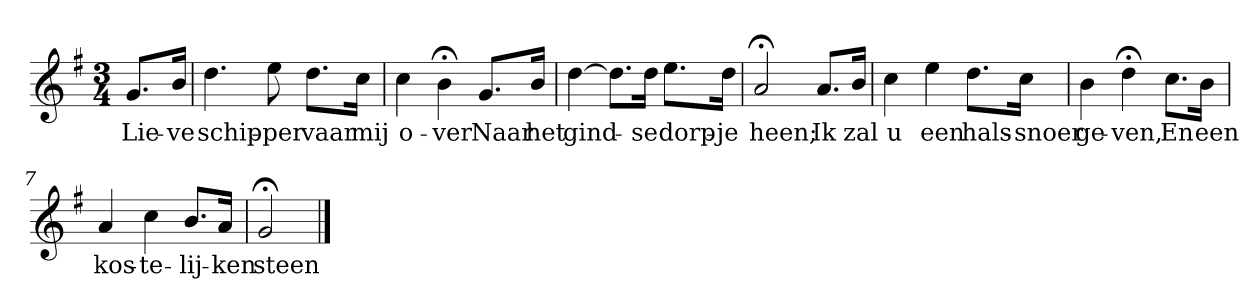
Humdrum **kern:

**kern	**text
*part1	*part1
*staff1	*staff1
*k[f#]	*
*G:	*
*M3/4	*
*MM120	*
=	=
8.gL	Lie-
16bJk	-ve
=1	=1
4.dd	schip-
8ee	-per
8.ddL	vaar
16ccJk	mij
=2	=2
4cc	o-
4b;<	-ver
8.gL	Naar
16bJk	het
=3	=3
[4dd	gind-
8.ddL]	.
16ddJk	-se
8.eeL	dorp-
16ddJk	-je
=4	=4
2a;<	heen;
8.aL	Ik
16bJk	zal
=5	=5
4cc	u
4ee	een
8.ddL	hals-
16ccJk	-snoer
=6	=6
4b	ge-
4dd;<	-ven,
8.ccL	En
16bJk	een
=7	=7
4a	kos-
4cc	-te-
8.bL	-lij-
16aJk	-ken
=8	=8
2g;<	steen
==	==
*-	*-
